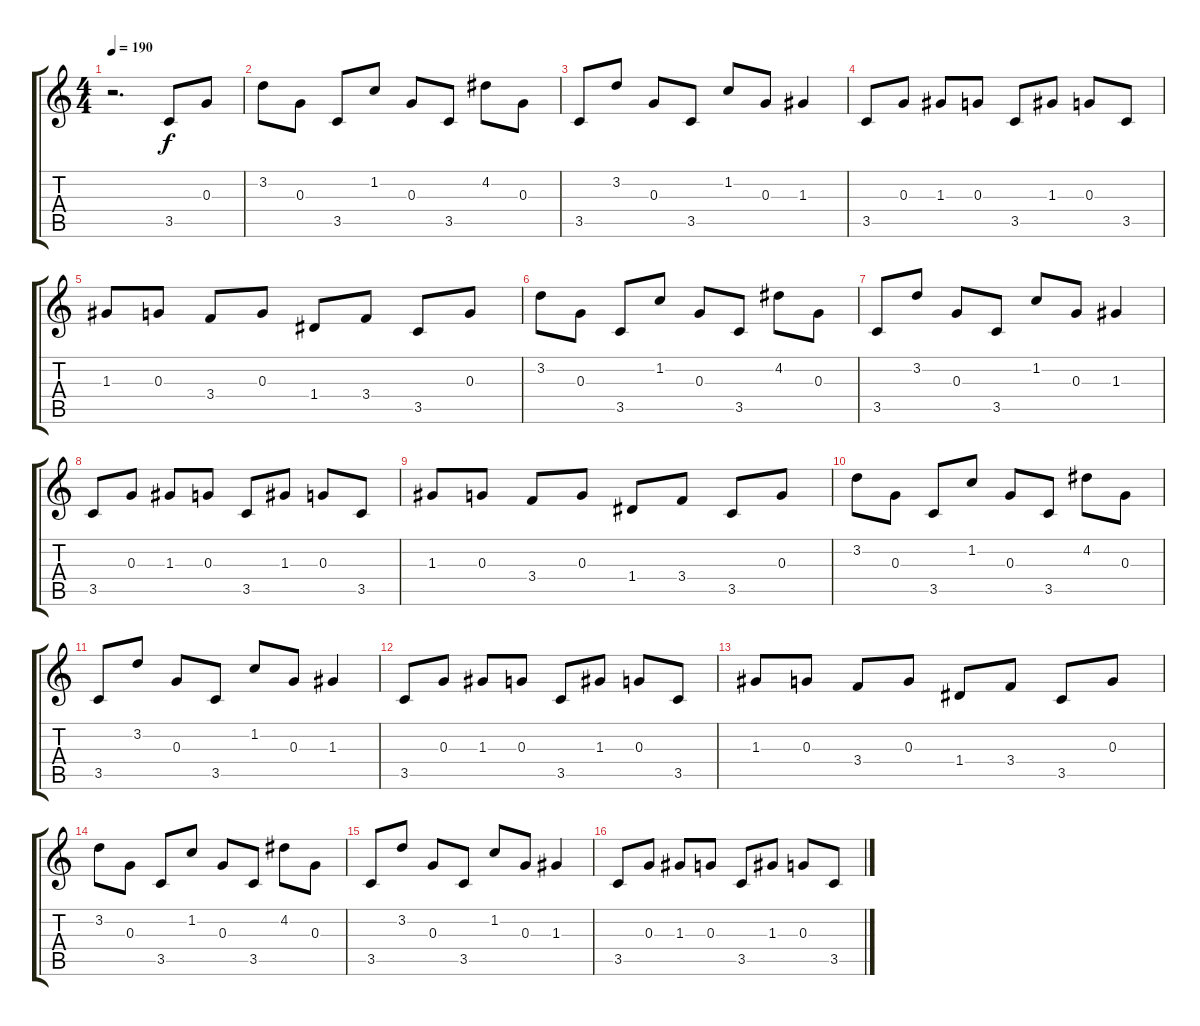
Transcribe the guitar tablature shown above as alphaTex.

\track "" {instrument distortionguitar}
\staff {score tabs}
\tuning (E4 B3 G3 D3 A2 E2) {hide}
\ts (4 4)
\tempo 190
\clef g2
\ks c
r.2{d dy f instrument distortionguitar} 3.5.8 0.3.8 |
3.2.8 0.3.8 3.5.8 1.2.8 0.3.8 3.5.8 4.2.8 0.3.8 |
3.5.8 3.2.8 0.3.8 3.5.8 1.2.8 0.3.8 1.3.4 |
3.5.8 0.3.8 1.3.8 0.3.8 3.5.8 1.3.8 0.3.8 3.5.8 |
1.3.8 0.3.8 3.4.8 0.3.8 1.4.8 3.4.8 3.5.8 0.3.8 |
3.2.8 0.3.8 3.5.8 1.2.8 0.3.8 3.5.8 4.2.8 0.3.8 |
3.5.8 3.2.8 0.3.8 3.5.8 1.2.8 0.3.8 1.3.4 |
3.5.8 0.3.8 1.3.8 0.3.8 3.5.8 1.3.8 0.3.8 3.5.8 |
1.3.8 0.3.8 3.4.8 0.3.8 1.4.8 3.4.8 3.5.8 0.3.8 |
3.2.8 0.3.8 3.5.8 1.2.8 0.3.8 3.5.8 4.2.8 0.3.8 |
3.5.8 3.2.8 0.3.8 3.5.8 1.2.8 0.3.8 1.3.4 |
3.5.8 0.3.8 1.3.8 0.3.8 3.5.8 1.3.8 0.3.8 3.5.8 |
1.3.8 0.3.8 3.4.8 0.3.8 1.4.8 3.4.8 3.5.8 0.3.8 |
3.2.8 0.3.8 3.5.8 1.2.8 0.3.8 3.5.8 4.2.8 0.3.8 |
3.5.8 3.2.8 0.3.8 3.5.8 1.2.8 0.3.8 1.3.4 |
3.5.8 0.3.8 1.3.8 0.3.8 3.5.8 1.3.8 0.3.8 3.5.8
